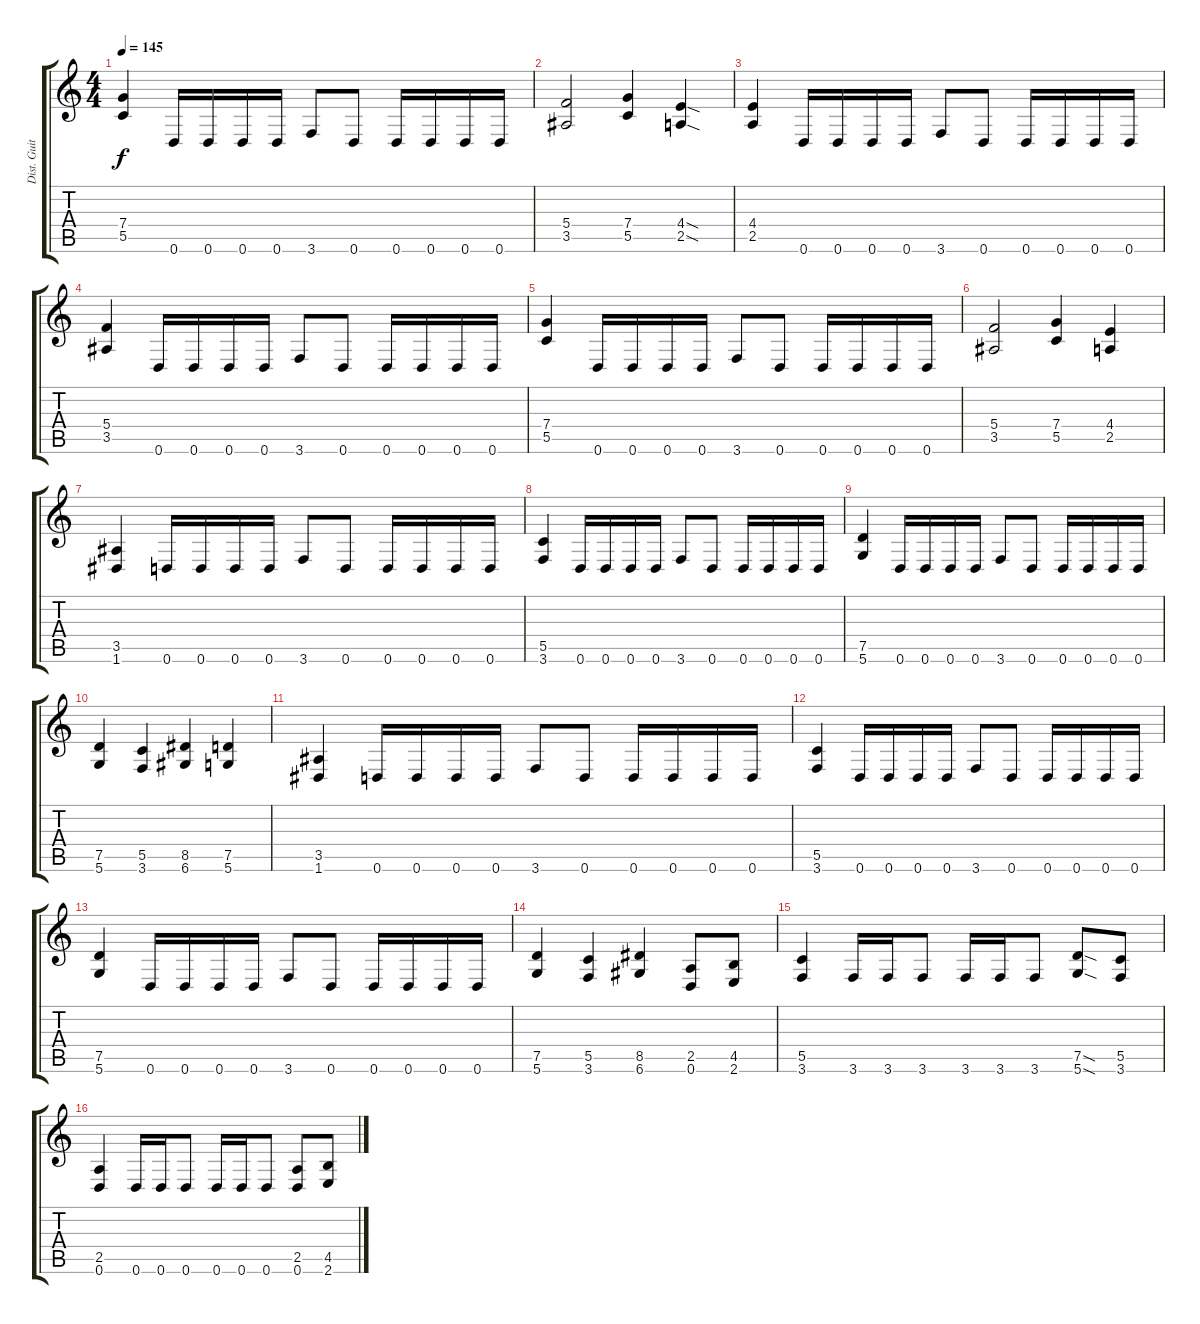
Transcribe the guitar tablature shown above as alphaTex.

\track ("Dist. Guitar I" "Dist. Guit") {instrument distortionguitar}
\staff {score tabs}
\tuning (D4 A3 F3 C3 G2 D2) {hide}
\ts (4 4)
\tempo 145
\clef g2
\ks c
(7.4 5.5).4{dy f} 0.6.16 0.6.16 0.6.16 0.6.16 3.6.8 0.6.8 0.6.16 0.6.16 0.6.16 0.6.16 |
(5.4 3.5).2 (7.4 5.5).4 (4.4{sod} 2.5{sod}).4 |
(4.4 2.5).4 0.6.16 0.6.16 0.6.16 0.6.16 3.6.8 0.6.8 0.6.16 0.6.16 0.6.16 0.6.16 |
(5.4 3.5).4 0.6.16 0.6.16 0.6.16 0.6.16 3.6.8 0.6.8 0.6.16 0.6.16 0.6.16 0.6.16 |
(7.4 5.5).4 0.6.16 0.6.16 0.6.16 0.6.16 3.6.8 0.6.8 0.6.16 0.6.16 0.6.16 0.6.16 |
(5.4 3.5).2 (7.4 5.5).4 (4.4 2.5).4 |
(3.5 1.6).4 0.6.16 0.6.16 0.6.16 0.6.16 3.6.8 0.6.8 0.6.16 0.6.16 0.6.16 0.6.16 |
(5.5 3.6).4 0.6.16 0.6.16 0.6.16 0.6.16 3.6.8 0.6.8 0.6.16 0.6.16 0.6.16 0.6.16 |
(7.5 5.6).4 0.6.16 0.6.16 0.6.16 0.6.16 3.6.8 0.6.8 0.6.16 0.6.16 0.6.16 0.6.16 |
(7.5 5.6).4 (5.5 3.6).4 (8.5 6.6).4 (7.5 5.6).4 |
(3.5 1.6).4 0.6.16 0.6.16 0.6.16 0.6.16 3.6.8 0.6.8 0.6.16 0.6.16 0.6.16 0.6.16 |
(5.5 3.6).4 0.6.16 0.6.16 0.6.16 0.6.16 3.6.8 0.6.8 0.6.16 0.6.16 0.6.16 0.6.16 |
(7.5 5.6).4 0.6.16 0.6.16 0.6.16 0.6.16 3.6.8 0.6.8 0.6.16 0.6.16 0.6.16 0.6.16 |
(7.5 5.6).4 (5.5 3.6).4 (8.5 6.6).4 (2.5 0.6).8 (4.5 2.6).8 |
(5.5 3.6).4 3.6.16 3.6.16 3.6.8 3.6.16 3.6.16 3.6.8 (7.5{sod} 5.6{sod}).8 (5.5 3.6).8 |
(2.5 0.6).4 0.6.16 0.6.16 0.6.8 0.6.16 0.6.16 0.6.8 (2.5 0.6).8 (4.5 2.6).8
